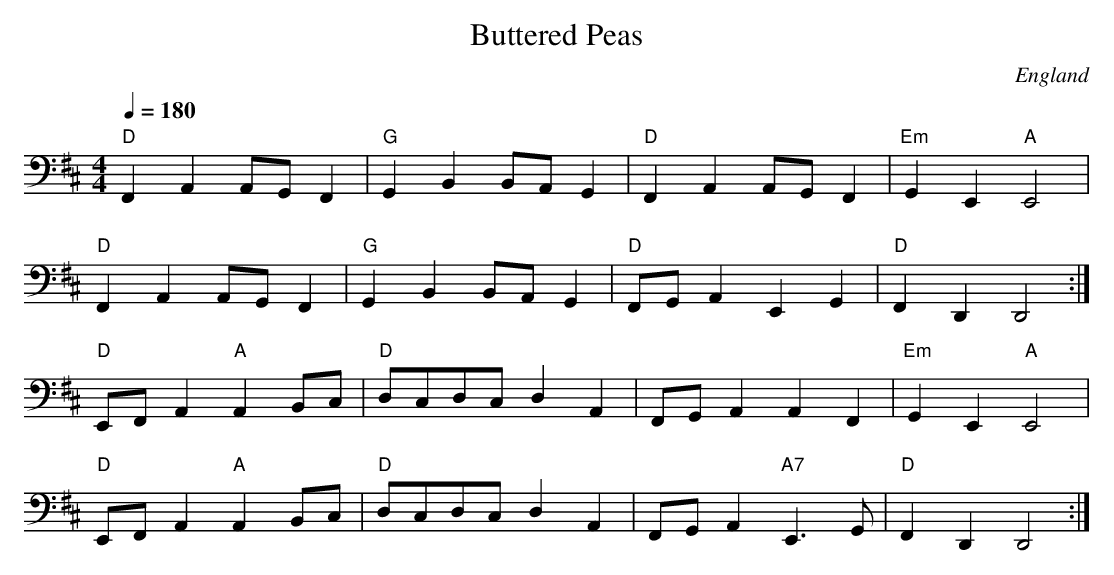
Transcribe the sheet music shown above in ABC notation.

X:1
T:Buttered Peas
O:England
M:4/4
L:1/8
Q:1/4=180
K:D clef=bass middle=d
"D" F2 A2 AG F2 | "G" G2 B2 BA G2 | "D" F2 A2 AG F2 | "Em" G2 E2 "A" E4 |
"D" F2 A2 AG F2 | "G" G2 B2 BA G2 | "D" FG A2 E2 G2 | "D" F2 D2 D4 :|
"D" EF A2 "A" A2 Bc | "D" dcdc d2 A2 | FG A2 A2 F2 | "Em" G2 E2 "A" E4 |
"D" EF A2 "A" A2 Bc | "D" dcdc d2 A2 | FG A2 "A7" E2>G2 | "D" F2 D2 D4 :|
